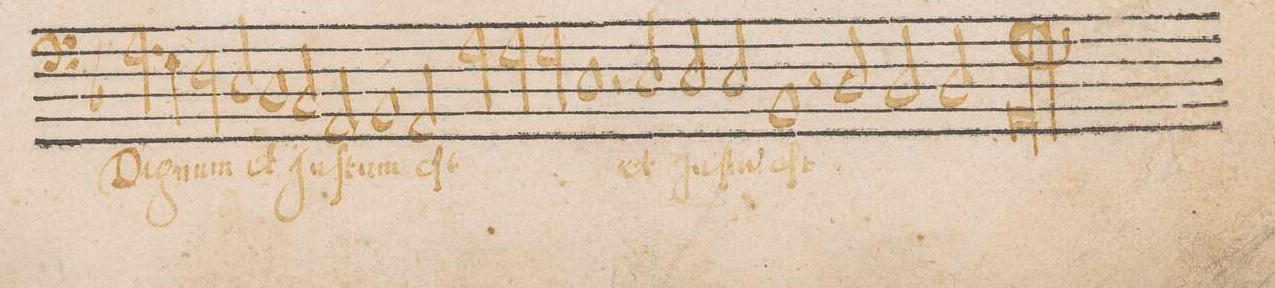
**kern	**text
*I"BASSVS	*
*clefF5	*
*k[b-]	*
*M2/1	*
2.F\	Di-
4E\	.
2D\	-gnum
2C/	.
=32-	=32-
1BB-	et
2AA/	Ju-
2FF/	-ſtum
=33-	=33-
1GG	.
2FF/	eſt
2F\	.
=34-	=34-
2F\	.
2F\	.
1C	.
=35-	=35-
2r	.
2C/	et
2C/	Juſ-
2C/	-tu(m)
=36-	=36-
1GG	eſt
2r	.
2BB-/	.
=37-	=37-
2BB-/	.
2BB-/	.
1FF	.
=38||-	=38||-
*-	*-
